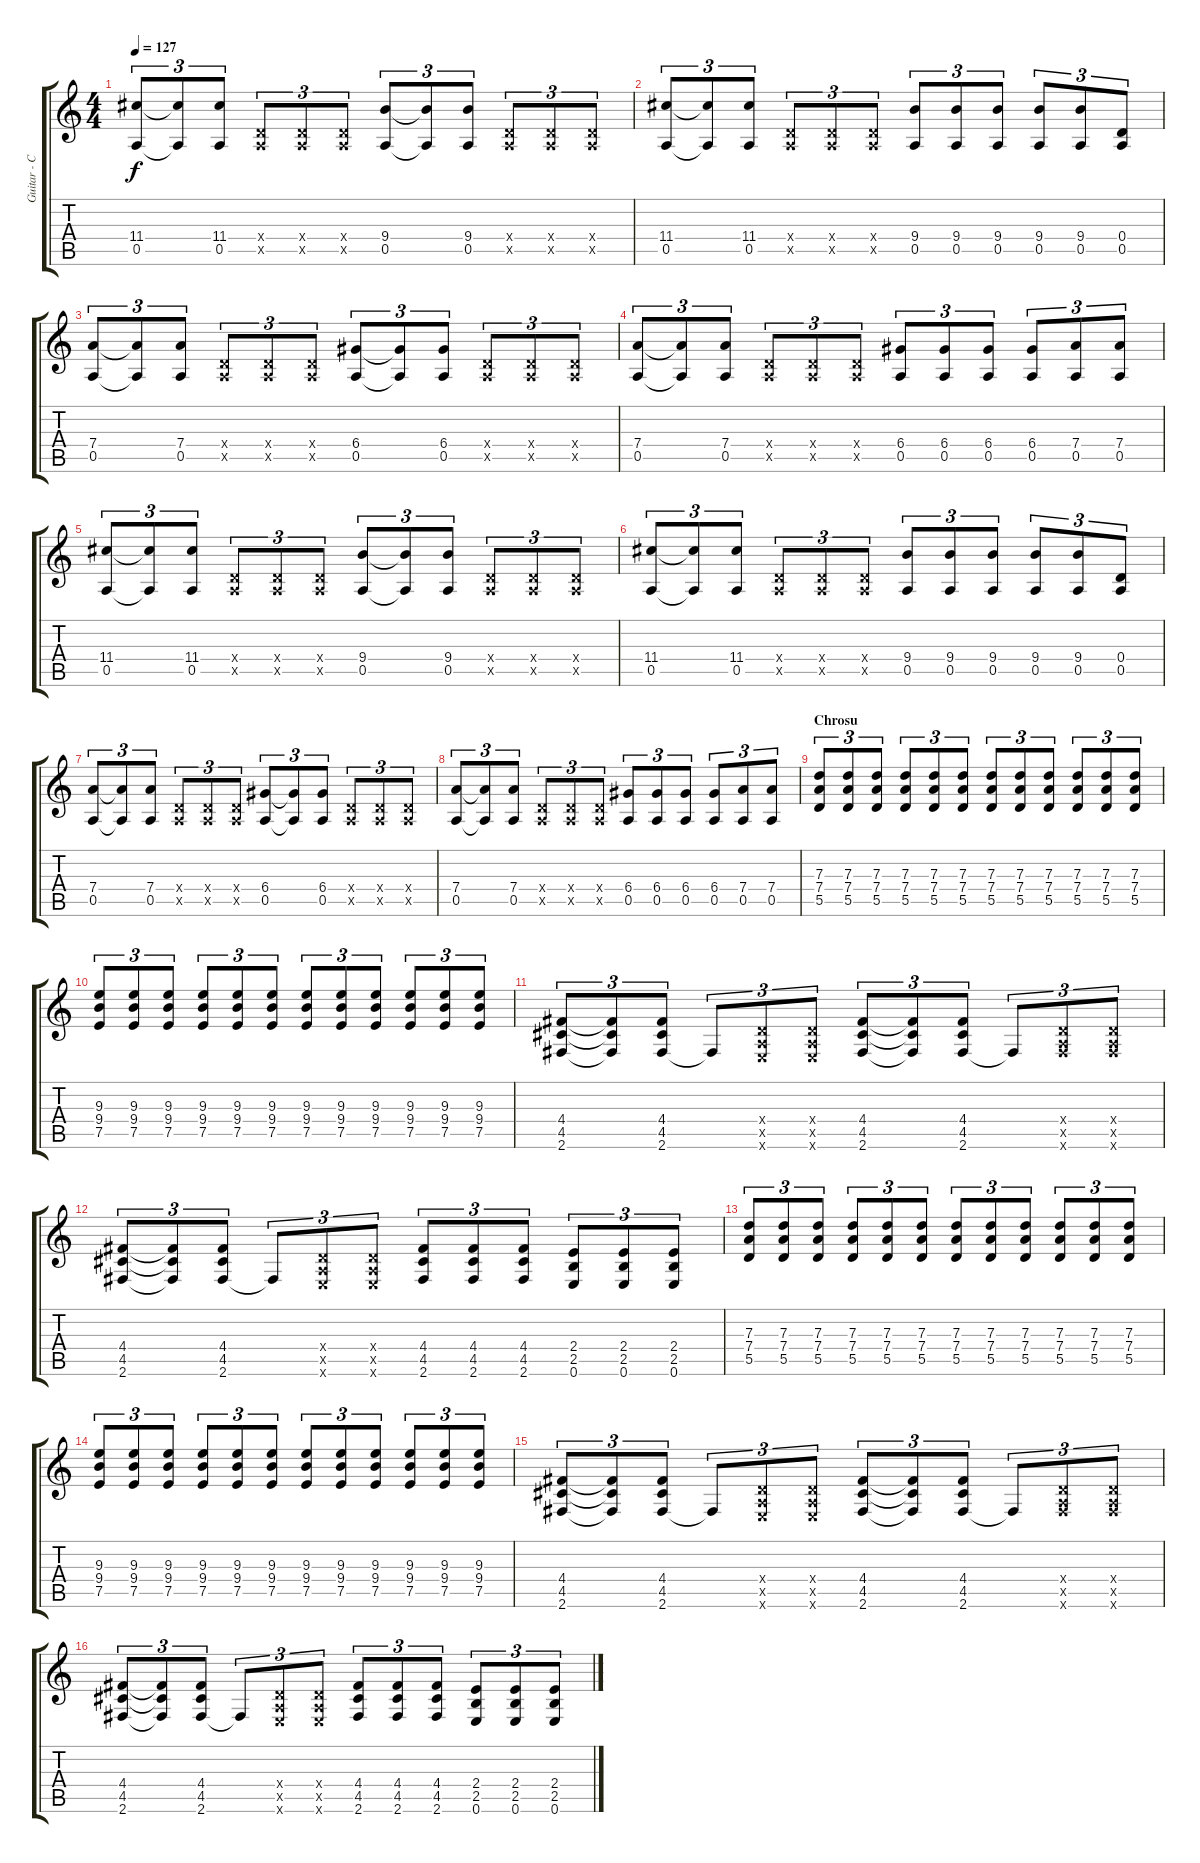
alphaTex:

\track ("Guitar - Clean" "Guitar - C") {instrument electricguitarclean}
\staff {score tabs}
\tuning (E4 B3 G3 D3 A2 E2) {hide}
\ts (4 4)
\tempo 127
\clef g2
\ks c
(11.4 0.5).8{tu (3 2) dy f} (11.4{t} 0.5{t}).8{tu (3 2)} (11.4 0.5).8{tu (3 2)} (0.4{x} 0.5{x}).8{tu (3 2)} (0.4{x} 0.5{x}).8{tu (3 2)} (0.4{x} 0.5{x}).8{tu (3 2)} (9.4 0.5).8{tu (3 2)} (9.4{t} 0.5{t}).8{tu (3 2)} (9.4 0.5).8{tu (3 2)} (0.4{x} 0.5{x}).8{tu (3 2)} (0.4{x} 0.5{x}).8{tu (3 2)} (0.4{x} 0.5{x}).8{tu (3 2)} |
(11.4 0.5).8{tu (3 2)} (11.4{t} 0.5{t}).8{tu (3 2)} (11.4 0.5).8{tu (3 2)} (0.4{x} 0.5{x}).8{tu (3 2)} (0.4{x} 0.5{x}).8{tu (3 2)} (0.4{x} 0.5{x}).8{tu (3 2)} (9.4 0.5).8{tu (3 2)} (9.4 0.5).8{tu (3 2)} (9.4 0.5).8{tu (3 2)} (9.4 0.5).8{tu (3 2)} (9.4 0.5).8{tu (3 2)} (0.4 0.5).8{tu (3 2)} |
(7.4 0.5).8{tu (3 2)} (7.4{t} 0.5{t}).8{tu (3 2)} (7.4 0.5).8{tu (3 2)} (0.4{x} 0.5{x}).8{tu (3 2)} (0.4{x} 0.5{x}).8{tu (3 2)} (0.4{x} 0.5{x}).8{tu (3 2)} (6.4 0.5).8{tu (3 2)} (6.4{t} 0.5{t}).8{tu (3 2)} (6.4 0.5).8{tu (3 2)} (0.4{x} 0.5{x}).8{tu (3 2)} (0.4{x} 0.5{x}).8{tu (3 2)} (0.4{x} 0.5{x}).8{tu (3 2)} |
(7.4 0.5).8{tu (3 2)} (7.4{t} 0.5{t}).8{tu (3 2)} (7.4 0.5).8{tu (3 2)} (0.4{x} 0.5{x}).8{tu (3 2)} (0.4{x} 0.5{x}).8{tu (3 2)} (0.4{x} 0.5{x}).8{tu (3 2)} (6.4 0.5).8{tu (3 2)} (6.4 0.5).8{tu (3 2)} (6.4 0.5).8{tu (3 2)} (6.4 0.5).8{tu (3 2)} (7.4 0.5).8{tu (3 2)} (7.4 0.5).8{tu (3 2)} |
(11.4 0.5).8{tu (3 2)} (11.4{t} 0.5{t}).8{tu (3 2)} (11.4 0.5).8{tu (3 2)} (0.4{x} 0.5{x}).8{tu (3 2)} (0.4{x} 0.5{x}).8{tu (3 2)} (0.4{x} 0.5{x}).8{tu (3 2)} (9.4 0.5).8{tu (3 2)} (9.4{t} 0.5{t}).8{tu (3 2)} (9.4 0.5).8{tu (3 2)} (0.4{x} 0.5{x}).8{tu (3 2)} (0.4{x} 0.5{x}).8{tu (3 2)} (0.4{x} 0.5{x}).8{tu (3 2)} |
(11.4 0.5).8{tu (3 2)} (11.4{t} 0.5{t}).8{tu (3 2)} (11.4 0.5).8{tu (3 2)} (0.4{x} 0.5{x}).8{tu (3 2)} (0.4{x} 0.5{x}).8{tu (3 2)} (0.4{x} 0.5{x}).8{tu (3 2)} (9.4 0.5).8{tu (3 2)} (9.4 0.5).8{tu (3 2)} (9.4 0.5).8{tu (3 2)} (9.4 0.5).8{tu (3 2)} (9.4 0.5).8{tu (3 2)} (0.4 0.5).8{tu (3 2)} |
(7.4 0.5).8{tu (3 2)} (7.4{t} 0.5{t}).8{tu (3 2)} (7.4 0.5).8{tu (3 2)} (0.4{x} 0.5{x}).8{tu (3 2)} (0.4{x} 0.5{x}).8{tu (3 2)} (0.4{x} 0.5{x}).8{tu (3 2)} (6.4 0.5).8{tu (3 2)} (6.4{t} 0.5{t}).8{tu (3 2)} (6.4 0.5).8{tu (3 2)} (0.4{x} 0.5{x}).8{tu (3 2)} (0.4{x} 0.5{x}).8{tu (3 2)} (0.4{x} 0.5{x}).8{tu (3 2)} |
(7.4 0.5).8{tu (3 2)} (7.4{t} 0.5{t}).8{tu (3 2)} (7.4 0.5).8{tu (3 2)} (0.4{x} 0.5{x}).8{tu (3 2)} (0.4{x} 0.5{x}).8{tu (3 2)} (0.4{x} 0.5{x}).8{tu (3 2)} (6.4 0.5).8{tu (3 2)} (6.4 0.5).8{tu (3 2)} (6.4 0.5).8{tu (3 2)} (6.4 0.5).8{tu (3 2)} (7.4 0.5).8{tu (3 2)} (7.4 0.5).8{tu (3 2)} |
\section ("" "Chrosu")
(7.3 7.4 5.5).8{tu (3 2) instrument distortionguitar} (7.3 7.4 5.5).8{tu (3 2)} (7.3 7.4 5.5).8{tu (3 2)} (7.3 7.4 5.5).8{tu (3 2)} (7.3 7.4 5.5).8{tu (3 2)} (7.3 7.4 5.5).8{tu (3 2)} (7.3 7.4 5.5).8{tu (3 2)} (7.3 7.4 5.5).8{tu (3 2)} (7.3 7.4 5.5).8{tu (3 2)} (7.3 7.4 5.5).8{tu (3 2)} (7.3 7.4 5.5).8{tu (3 2)} (7.3 7.4 5.5).8{tu (3 2)} |
(9.3 9.4 7.5).8{tu (3 2)} (9.3 9.4 7.5).8{tu (3 2)} (9.3 9.4 7.5).8{tu (3 2)} (9.3 9.4 7.5).8{tu (3 2)} (9.3 9.4 7.5).8{tu (3 2)} (9.3 9.4 7.5).8{tu (3 2)} (9.3 9.4 7.5).8{tu (3 2)} (9.3 9.4 7.5).8{tu (3 2)} (9.3 9.4 7.5).8{tu (3 2)} (9.3 9.4 7.5).8{tu (3 2)} (9.3 9.4 7.5).8{tu (3 2)} (9.3 9.4 7.5).8{tu (3 2)} |
(4.4 4.5 2.6).8{tu (3 2)} (4.4{t} 4.5{t} 2.6{t}).8{tu (3 2)} (4.4 4.5 2.6).8{tu (3 2)} 2.6{t}.8{tu (3 2)} (0.4{x} 0.5{x} 0.6{x}).8{tu (3 2)} (0.4{x} 0.5{x} 0.6{x}).8{tu (3 2)} (4.4 4.5 2.6).8{tu (3 2)} (4.4{t} 4.5{t} 2.6{t}).8{tu (3 2)} (4.4 4.5 2.6).8{tu (3 2)} 2.6{t}.8{tu (3 2)} (0.4{x} 0.5{x} 2.6{x}).8{tu (3 2)} (0.4{x} 0.5{x} 2.6{x}).8{tu (3 2)} |
(4.4 4.5 2.6).8{tu (3 2)} (4.4{t} 4.5{t} 2.6{t}).8{tu (3 2)} (4.4 4.5 2.6).8{tu (3 2)} 2.6{t}.8{tu (3 2)} (0.4{x} 0.5{x} 0.6{x}).8{tu (3 2)} (0.4{x} 0.5{x} 0.6{x}).8{tu (3 2)} (4.4 4.5 2.6).8{tu (3 2)} (4.4 4.5 2.6).8{tu (3 2)} (4.4 4.5 2.6).8{tu (3 2)} (2.4 2.5 0.6).8{tu (3 2)} (2.4 2.5 0.6).8{tu (3 2)} (2.4 2.5 0.6).8{tu (3 2)} |
(7.3 7.4 5.5).8{tu (3 2)} (7.3 7.4 5.5).8{tu (3 2)} (7.3 7.4 5.5).8{tu (3 2)} (7.3 7.4 5.5).8{tu (3 2)} (7.3 7.4 5.5).8{tu (3 2)} (7.3 7.4 5.5).8{tu (3 2)} (7.3 7.4 5.5).8{tu (3 2)} (7.3 7.4 5.5).8{tu (3 2)} (7.3 7.4 5.5).8{tu (3 2)} (7.3 7.4 5.5).8{tu (3 2)} (7.3 7.4 5.5).8{tu (3 2)} (7.3 7.4 5.5).8{tu (3 2)} |
(9.3 9.4 7.5).8{tu (3 2)} (9.3 9.4 7.5).8{tu (3 2)} (9.3 9.4 7.5).8{tu (3 2)} (9.3 9.4 7.5).8{tu (3 2)} (9.3 9.4 7.5).8{tu (3 2)} (9.3 9.4 7.5).8{tu (3 2)} (9.3 9.4 7.5).8{tu (3 2)} (9.3 9.4 7.5).8{tu (3 2)} (9.3 9.4 7.5).8{tu (3 2)} (9.3 9.4 7.5).8{tu (3 2)} (9.3 9.4 7.5).8{tu (3 2)} (9.3 9.4 7.5).8{tu (3 2)} |
(4.4 4.5 2.6).8{tu (3 2)} (4.4{t} 4.5{t} 2.6{t}).8{tu (3 2)} (4.4 4.5 2.6).8{tu (3 2)} 2.6{t}.8{tu (3 2)} (0.4{x} 0.5{x} 0.6{x}).8{tu (3 2)} (0.4{x} 0.5{x} 0.6{x}).8{tu (3 2)} (4.4 4.5 2.6).8{tu (3 2)} (4.4{t} 4.5{t} 2.6{t}).8{tu (3 2)} (4.4 4.5 2.6).8{tu (3 2)} 2.6{t}.8{tu (3 2)} (0.4{x} 0.5{x} 2.6{x}).8{tu (3 2)} (0.4{x} 0.5{x} 2.6{x}).8{tu (3 2)} |
(4.4 4.5 2.6).8{tu (3 2)} (4.4{t} 4.5{t} 2.6{t}).8{tu (3 2)} (4.4 4.5 2.6).8{tu (3 2)} 2.6{t}.8{tu (3 2)} (0.4{x} 0.5{x} 0.6{x}).8{tu (3 2)} (0.4{x} 0.5{x} 0.6{x}).8{tu (3 2)} (4.4 4.5 2.6).8{tu (3 2)} (4.4 4.5 2.6).8{tu (3 2)} (4.4 4.5 2.6).8{tu (3 2)} (2.4 2.5 0.6).8{tu (3 2)} (2.4 2.5 0.6).8{tu (3 2)} (2.4 2.5 0.6).8{tu (3 2)}
